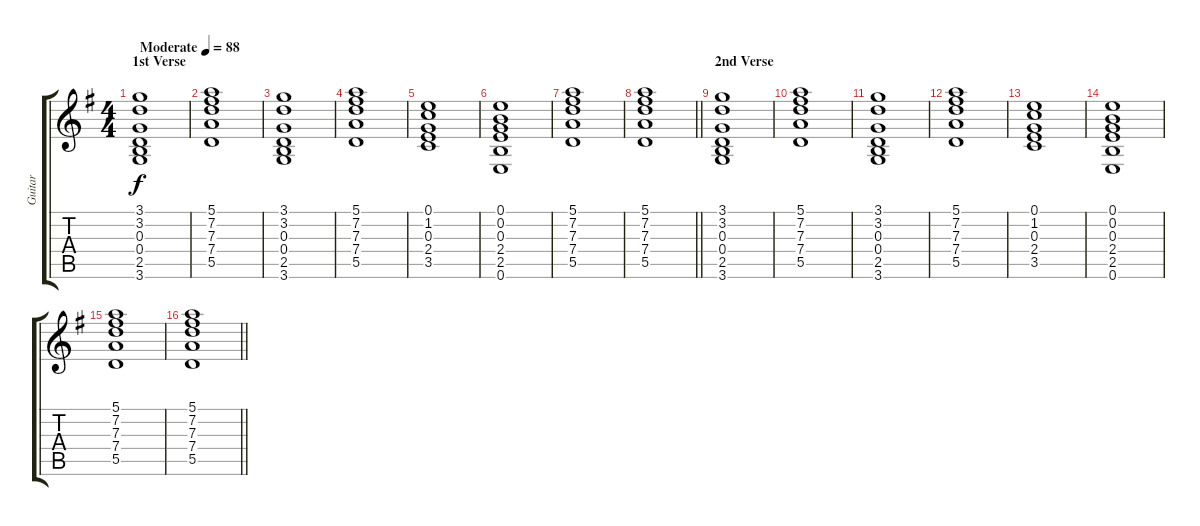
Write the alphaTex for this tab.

\track ("Guitar" "Guitar") {instrument electricguitarjazz}
\staff {score tabs}
\tuning (E4 B3 G3 D3 A2 E2) {hide}
\ts (4 4)
\section ("" "1st Verse")
\tempo (88 "Moderate")
\clef g2
\ks eminor
(3.1 3.2 0.3 0.4 2.5 3.6).1{dy f instrument electricguitarjazz} |
(5.1 7.2 7.3 7.4 5.5).1 |
(3.1 3.2 0.3 0.4 2.5 3.6).1 |
(5.1 7.2 7.3 7.4 5.5).1 |
(0.1 1.2 0.3 2.4 3.5).1 |
(0.1 0.2 0.3 2.4 2.5 0.6).1 |
(5.1 7.2 7.3 7.4 5.5).1 |
\barLineRight lightlight
(5.1 7.2 7.3 7.4 5.5).1 |
\section ("" "2nd Verse")
(3.1 3.2 0.3 0.4 2.5 3.6).1 |
(5.1 7.2 7.3 7.4 5.5).1 |
(3.1 3.2 0.3 0.4 2.5 3.6).1 |
(5.1 7.2 7.3 7.4 5.5).1 |
(0.1 1.2 0.3 2.4 3.5).1 |
(0.1 0.2 0.3 2.4 2.5 0.6).1 |
(5.1 7.2 7.3 7.4 5.5).1 |
\barLineRight lightlight
(5.1 7.2 7.3 7.4 5.5).1
